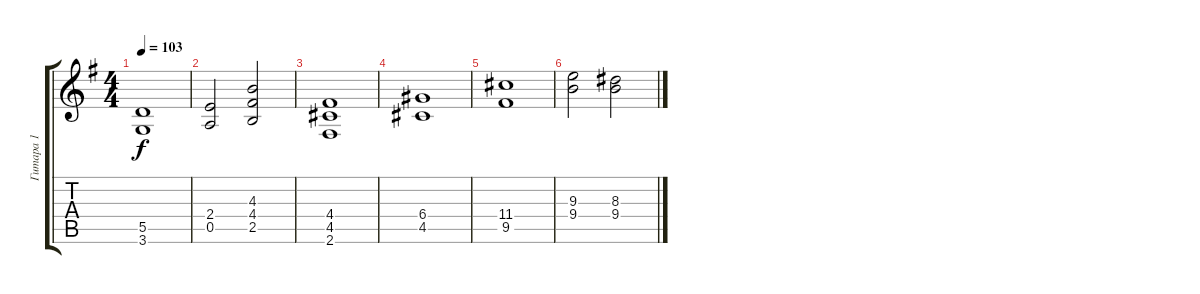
\track ("Гитара 1" "Гитара 1") {instrument distortionguitar}
\staff {score tabs}
\tuning (E4 B3 G3 D3 A2 E2) {hide}
\ts (4 4)
\tempo 103
\clef g2
\ks eminor
(5.5 3.6).1{dy f} |
(2.4 0.5).2 (4.3 4.4 2.5).2 |
(4.4 4.5 2.6).1 |
(6.4 4.5).1 |
(11.4 9.5).1 |
(9.3 9.4).2 (8.3 9.4).2
